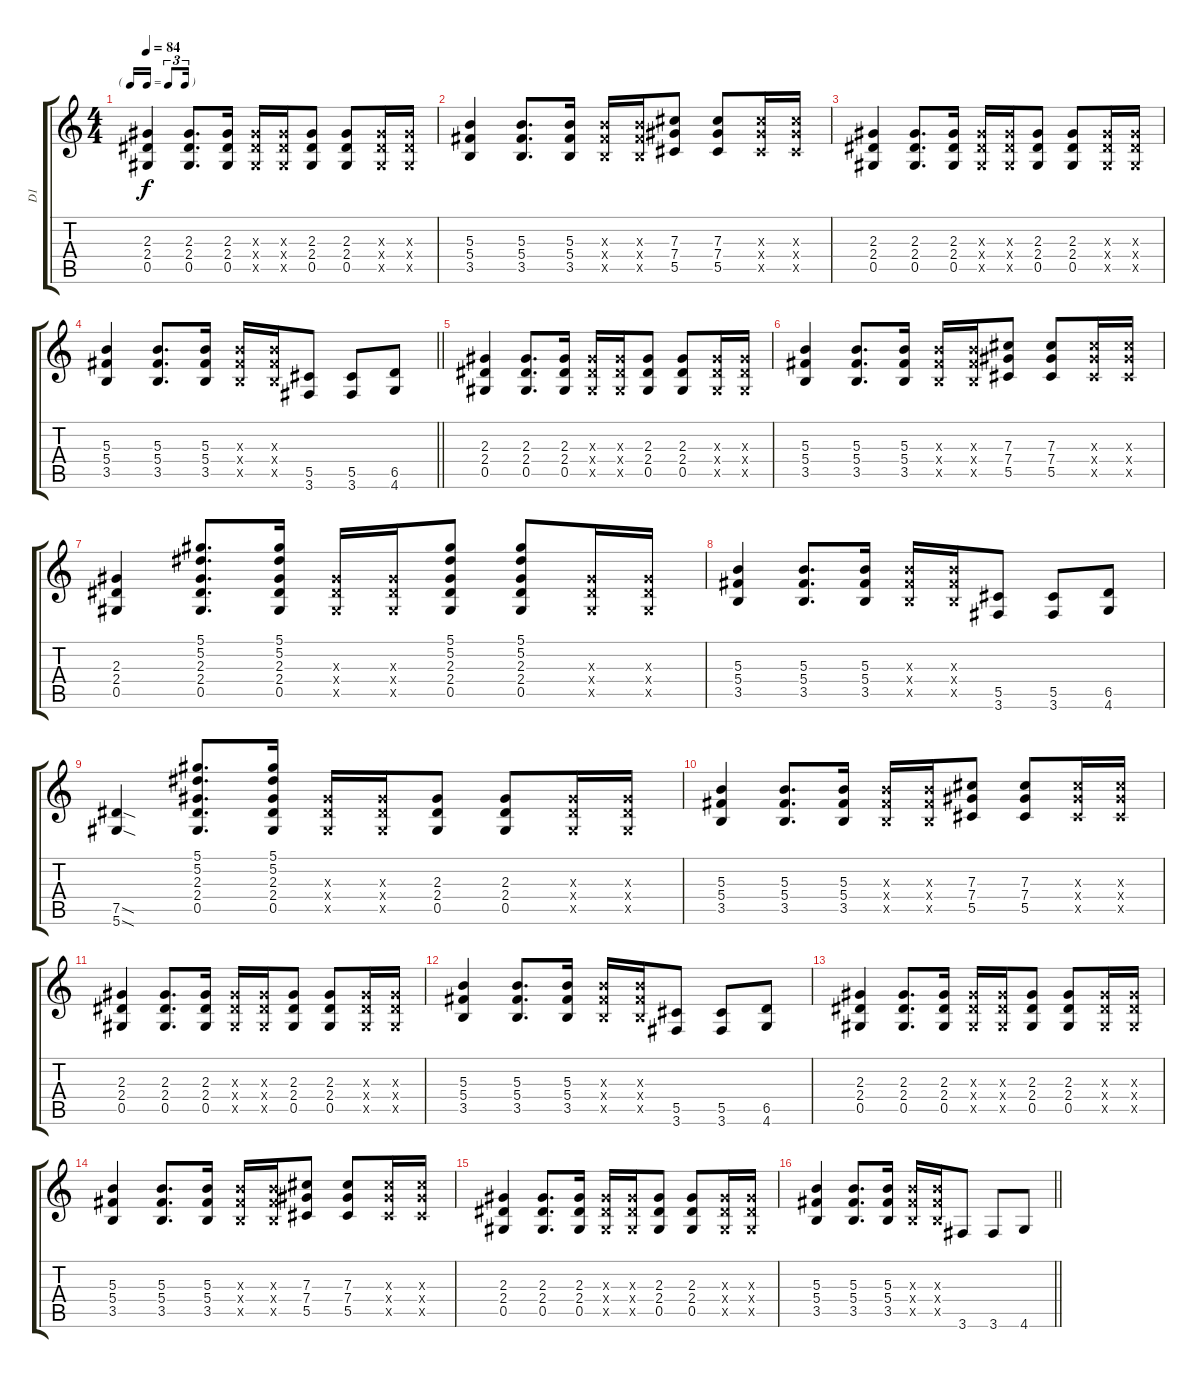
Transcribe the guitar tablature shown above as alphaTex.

\track ("D1" "D1") {instrument distortionguitar}
\staff {score tabs}
\tuning (Eb4 Bb3 Gb3 Db3 Ab2 Eb2) {hide}
\ts (4 4)
\tf triplet16th
\tempo 84
\clef g2
\ks c
(2.3 2.4 0.5).4{dy f} (2.3 2.4 0.5).8{d} (2.3 2.4 0.5).16 (2.3{x} 2.4{x} 0.5{x}).16 (2.3{x} 2.4{x} 0.5{x}).16 (2.3 2.4 0.5).8 (2.3 2.4 0.5).8 (2.3{x} 2.4{x} 0.5{x}).16 (2.3{x} 2.4{x} 0.5{x}).16 |
(5.3 5.4 3.5).4 (5.3 5.4 3.5).8{d} (5.3 5.4 3.5).16 (5.3{x} 5.4{x} 3.5{x}).16 (5.3{x} 5.4{x} 3.5{x}).16 (7.3 7.4 5.5).8 (7.3 7.4 5.5).8 (7.3{x} 7.4{x} 5.5{x}).16 (7.3{x} 7.4{x} 5.5{x}).16 |
(2.3 2.4 0.5).4 (2.3 2.4 0.5).8{d} (2.3 2.4 0.5).16 (2.3{x} 2.4{x} 0.5{x}).16 (2.3{x} 2.4{x} 0.5{x}).16 (2.3 2.4 0.5).8 (2.3 2.4 0.5).8 (2.3{x} 2.4{x} 0.5{x}).16 (2.3{x} 2.4{x} 0.5{x}).16 |
\barLineRight lightlight
(5.3 5.4 3.5).4 (5.3 5.4 3.5).8{d} (5.3 5.4 3.5).16 (5.3{x} 5.4{x} 3.5{x}).16 (5.3{x} 5.4{x} 3.5{x}).16 (5.5 3.6).8 (5.5 3.6).8 (6.5 4.6).8 |
\section ("" " ")
(2.3 2.4 0.5).4 (2.3 2.4 0.5).8{d} (2.3 2.4 0.5).16 (2.3{x} 2.4{x} 0.5{x}).16 (2.3{x} 2.4{x} 0.5{x}).16 (2.3 2.4 0.5).8 (2.3 2.4 0.5).8 (2.3{x} 2.4{x} 0.5{x}).16 (2.3{x} 2.4{x} 0.5{x}).16 |
(5.3 5.4 3.5).4 (5.3 5.4 3.5).8{d} (5.3 5.4 3.5).16 (5.3{x} 5.4{x} 3.5{x}).16 (5.3{x} 5.4{x} 3.5{x}).16 (7.3 7.4 5.5).8 (7.3 7.4 5.5).8 (7.3{x} 7.4{x} 5.5{x}).16 (7.3{x} 7.4{x} 5.5{x}).16 |
(2.3 2.4 0.5).4 (5.1 5.2 2.3 2.4 0.5).8{d} (5.1 5.2 2.3 2.4 0.5).16 (2.3{x} 2.4{x} 0.5{x}).16 (2.3{x} 2.4{x} 0.5{x}).16 (5.1 5.2 2.3 2.4 0.5).8 (5.1 5.2 2.3 2.4 0.5).8 (2.3{x} 2.4{x} 0.5{x}).16 (2.3{x} 2.4{x} 0.5{x}).16 |
(5.3 5.4 3.5).4 (5.3 5.4 3.5).8{d} (5.3 5.4 3.5).16 (5.3{x} 5.4{x} 3.5{x}).16 (5.3{x} 5.4{x} 3.5{x}).16 (5.5 3.6).8 (5.5 3.6).8 (6.5 4.6).8 |
(7.5{sod} 5.6{sod}).4 (5.1 5.2 2.3 2.4 0.5).8{d} (5.1 5.2 2.3 2.4 0.5).16 (2.3{x} 2.4{x} 0.5{x}).16 (2.3{x} 2.4{x} 0.5{x}).16 (2.3 2.4 0.5).8 (2.3 2.4 0.5).8 (2.3{x} 2.4{x} 0.5{x}).16 (2.3{x} 2.4{x} 0.5{x}).16 |
(5.3 5.4 3.5).4 (5.3 5.4 3.5).8{d} (5.3 5.4 3.5).16 (5.3{x} 5.4{x} 3.5{x}).16 (5.3{x} 5.4{x} 3.5{x}).16 (7.3 7.4 5.5).8 (7.3 7.4 5.5).8 (7.3{x} 7.4{x} 5.5{x}).16 (7.3{x} 7.4{x} 5.5{x}).16 |
(2.3 2.4 0.5).4 (2.3 2.4 0.5).8{d} (2.3 2.4 0.5).16 (2.3{x} 2.4{x} 0.5{x}).16 (2.3{x} 2.4{x} 0.5{x}).16 (2.3 2.4 0.5).8 (2.3 2.4 0.5).8 (2.3{x} 2.4{x} 0.5{x}).16 (2.3{x} 2.4{x} 0.5{x}).16 |
(5.3 5.4 3.5).4 (5.3 5.4 3.5).8{d} (5.3 5.4 3.5).16 (5.3{x} 5.4{x} 3.5{x}).16 (5.3{x} 5.4{x} 3.5{x}).16 (5.5 3.6).8 (5.5 3.6).8 (6.5 4.6).8 |
(2.3 2.4 0.5).4 (2.3 2.4 0.5).8{d} (2.3 2.4 0.5).16 (2.3{x} 2.4{x} 0.5{x}).16 (2.3{x} 2.4{x} 0.5{x}).16 (2.3 2.4 0.5).8 (2.3 2.4 0.5).8 (2.3{x} 2.4{x} 0.5{x}).16 (2.3{x} 2.4{x} 0.5{x}).16 |
(5.3 5.4 3.5).4 (5.3 5.4 3.5).8{d} (5.3 5.4 3.5).16 (5.3{x} 5.4{x} 3.5{x}).16 (5.3{x} 5.4{x} 3.5{x}).16 (7.3 7.4 5.5).8 (7.3 7.4 5.5).8 (7.3{x} 7.4{x} 5.5{x}).16 (7.3{x} 7.4{x} 5.5{x}).16 |
(2.3 2.4 0.5).4 (2.3 2.4 0.5).8{d} (2.3 2.4 0.5).16 (2.3{x} 2.4{x} 0.5{x}).16 (2.3{x} 2.4{x} 0.5{x}).16 (2.3 2.4 0.5).8 (2.3 2.4 0.5).8 (2.3{x} 2.4{x} 0.5{x}).16 (2.3{x} 2.4{x} 0.5{x}).16 |
\barLineRight lightlight
(5.3 5.4 3.5).4 (5.3 5.4 3.5).8{d} (5.3 5.4 3.5).16 (5.3{x} 5.4{x} 3.5{x}).16 (5.3{x} 5.4{x} 3.5{x}).16 3.6.8 3.6.8 4.6.8
